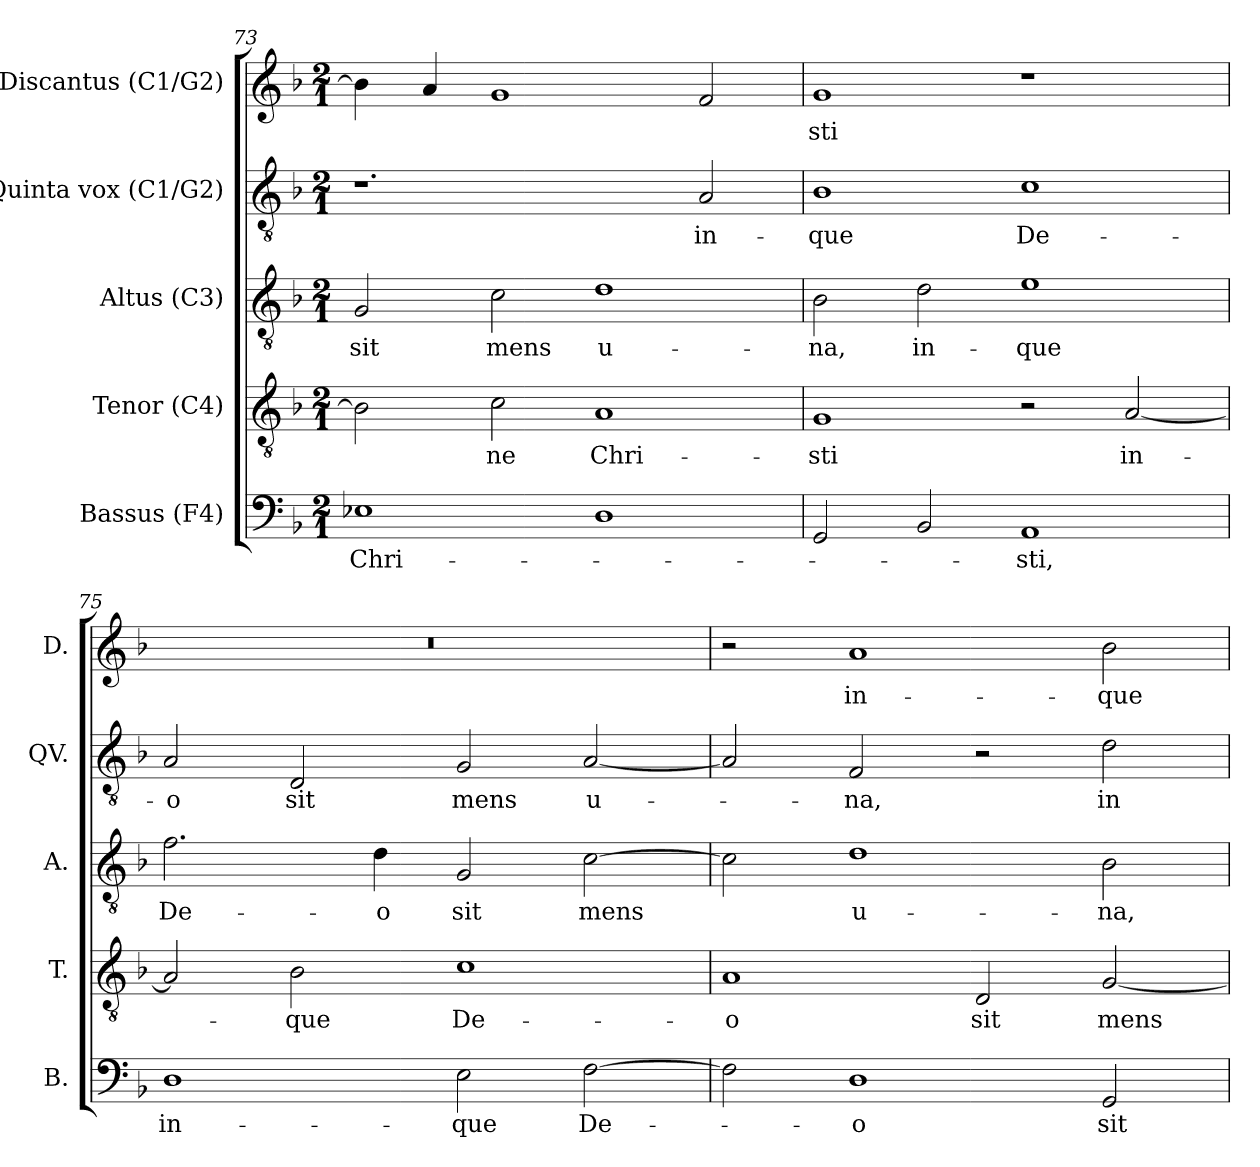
**kern	**text	**kern	**text	**kern	**text	**kern	**text	**kern	**text
*part5	*part5	*part4	*part4	*part3	*part3	*part2	*part2	*part1	*part1
*staff5	*staff5	*staff4	*staff4	*staff3	*staff3	*staff2	*staff2	*staff1	*staff1
*I"Bassus (F4)	*	*I"Tenor (C4)	*	*I"Altus (C3)	*	*I"Quinta vox (C1/G2)	*	*I"Discantus (C1/G2)	*
*I'B.	*	*I'T.	*	*I'A.	*	*I'QV.	*	*I'D.	*
*clefF4	*	*clefGv2	*	*clefGv2	*	*clefGv2	*	*clefG2	*
*	*	*ITrd7c12	*	*ITrd7c12	*	*	*	*	*
*k[b-]	*	*k[b-]	*	*k[b-]	*	*k[b-]	*	*k[b-]	*
*F:	*	*F:	*	*F:	*	*F:	*	*F:	*
*M2/1	*	*M2/1	*	*M2/1	*	*M2/1	*	*M2/1	*
=73	=73	=73	=73	=73	=73	=73	=73	=73	=73
!	!LO:LY:b:color=#000000	!	!	!	!	!	!	!	!
!	!	!	!	!	!LO:LY:b:color=#000000	!	!	!	!
1E-Xi	Chri-	2BB-i\]	.	2GGi/	sit	1.r	.	4b-i\]	.
.	.	.	.	.	.	.	.	4ai/	.
!	!	!	!LO:LY:b:color=#000000	!	!	!	!	!	!
!	!	!	!	!	!LO:LY:b:color=#000000	!	!	!	!
.	.	2Ci\	-ne	2Ci\	mens	.	.	1gi	.
!	!	!	!LO:LY:b:color=#000000	!	!	!	!	!	!
!	!	!	!	!	!LO:LY:b:color=#000000	!	!	!	!
1Di	.	1AAi	Chri-	1Di	u-	.	.	.	.
!	!	!	!	!	!	!	!LO:LY:b:color=#000000	!	!
.	.	.	.	.	.	2Ai/	in-	2fi/	.
!!LO:LB:g=z
=74	=74	=74	=74	=74	=74	=74	=74	=74	=74
!	!	!	!LO:LY:b:color=#000000	!	!	!	!	!	!
!	!	!	!	!	!LO:LY:b:color=#000000	!	!	!	!
!	!	!	!	!	!	!	!LO:LY:b:color=#000000	!	!
!	!	!	!	!	!	!	!	!	!LO:LY:b:color=#000000
2GGi/	.	1GGi	-sti	2BB-i\	-na,	1B-i	-que	1gi	-sti
!	!	!	!	!	!LO:LY:b:color=#000000	!	!	!	!
2BB-i/	.	.	.	2Di\	in-	.	.	.	.
!	!LO:LY:b:color=#000000	!	!	!	!	!	!	!	!
!	!	!	!	!	!LO:LY:b:color=#000000	!	!	!	!
!	!	!	!	!	!	!	!LO:LY:b:color=#000000	!	!
1AAi	-sti,	2r	.	1Ei	-que	1ci	De-	1r	.
!	!	!	!LO:LY:b:color=#000000	!	!	!	!	!	!
.	.	[2AAi/	in-	.	.	.	.	.	.
=75	=75	=75	=75	=75	=75	=75	=75	=75	=75
!	!LO:LY:b:color=#000000	!	!	!	!	!	!	!	!
!	!	!	!	!	!LO:LY:b:color=#000000	!	!	!	!
!	!	!	!	!	!	!	!LO:LY:b:color=#000000	!LO:N:vis=1	!
1Di	in-	2AAi/]	.	2.Fi\	De-	2Ai/	-o	0r	.
!	!	!	!LO:LY:b:color=#000000	!	!	!	!	!	!
!	!	!	!	!	!	!	!LO:LY:b:color=#000000	!	!
.	.	2BB-i\	-que	.	.	2Di/	sit	.	.
!	!	!	!	!	!LO:LY:b:color=#000000	!	!	!	!
.	.	.	.	4Di\	-o	.	.	.	.
!	!LO:LY:b:color=#000000	!	!	!	!	!	!	!	!
!	!	!	!LO:LY:b:color=#000000	!	!	!	!	!	!
!	!	!	!	!	!LO:LY:b:color=#000000	!	!	!	!
!	!	!	!	!	!	!	!LO:LY:b:color=#000000	!	!
2Ei\	-que	1Ci	De-	2GGi/	sit	2Gi/	mens	.	.
!	!LO:LY:b:color=#000000	!	!	!	!	!	!	!	!
!	!	!	!	!	!LO:LY:b:color=#000000	!	!	!	!
!	!	!	!	!	!	!	!LO:LY:b:color=#000000	!	!
[2Fi\	De-	.	.	[2Ci\	mens	[2Ai/	u-	.	.
=76	=76	=76	=76	=76	=76	=76	=76	=76	=76
!	!	!	!LO:LY:b:color=#000000	!	!	!	!	!	!
2Fi\]	.	1AAi	-o	2Ci\]	.	2Ai/]	.	2r	.
!	!LO:LY:b:color=#000000	!	!	!	!	!	!	!	!
!	!	!	!	!	!LO:LY:b:color=#000000	!	!	!	!
!	!	!	!	!	!	!	!LO:LY:b:color=#000000	!	!
!	!	!	!	!	!	!	!	!	!LO:LY:b:color=#000000
1Di	-o	.	.	1Di	u-	2Fi/	-na,	1ai	in-
!	!	!	!LO:LY:b:color=#000000	!	!	!	!	!	!
.	.	2DDi/	sit	.	.	2r	.	.	.
!	!LO:LY:b:color=#000000	!	!	!	!	!	!	!	!
!	!	!	!LO:LY:b:color=#000000	!	!	!	!	!	!
!	!	!	!	!	!LO:LY:b:color=#000000	!	!	!	!
!	!	!	!	!	!	!	!LO:LY:b:color=#000000	!	!
!	!	!	!	!	!	!	!	!	!LO:LY:b:color=#000000
2GGi/	sit	[2GGi/	mens	2BB-i\	-na,	2di\	in-	2b-i\	-que
=	=	=	=	=	=	=	=	=	=
*-	*-	*-	*-	*-	*-	*-	*-	*-	*-
